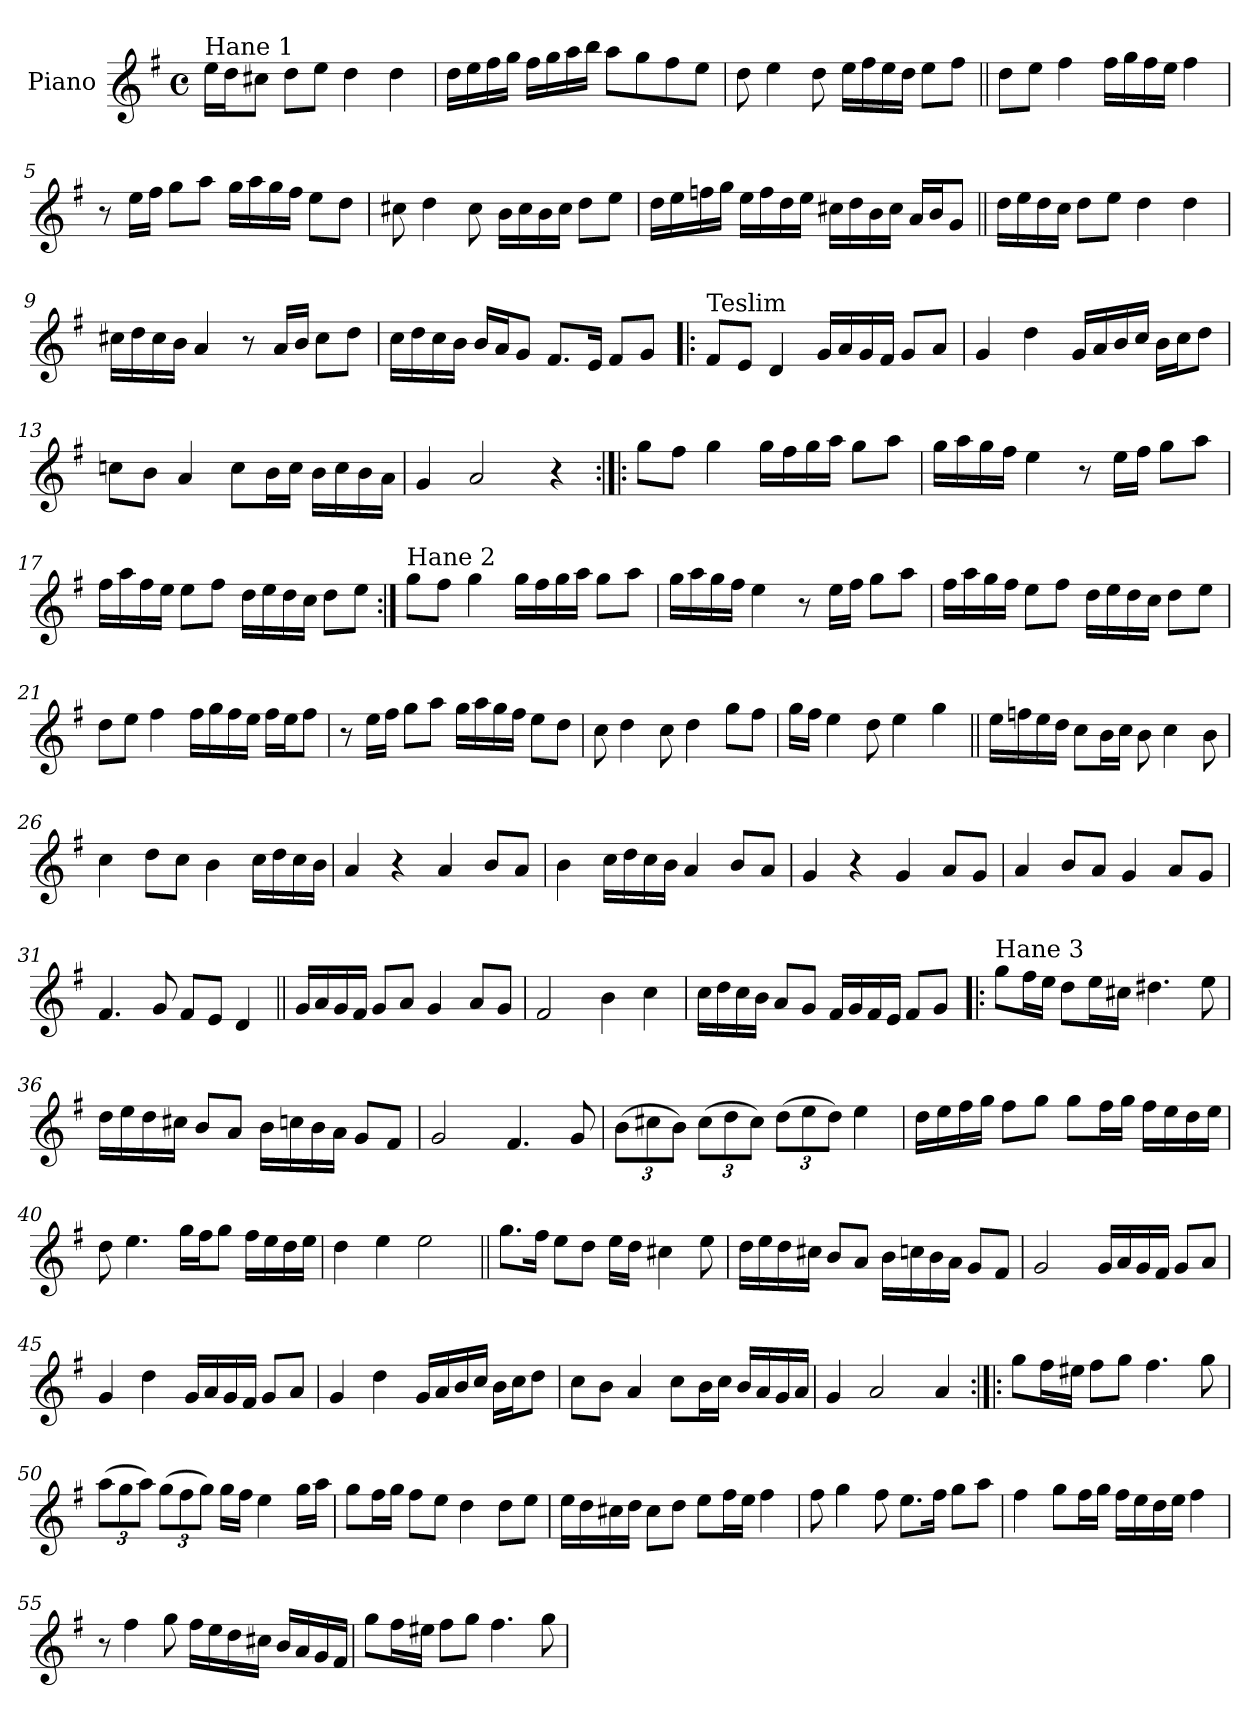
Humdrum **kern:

**kern
*part1
*staff1
*I"Piano
*I'Pno
*clefG2
*k[f#]
*G:
*M4/4
*met(c)
=1
!LO:TX:a:t=Hane 1
16ee\LL
16dd\J
8cc#X\J
8dd\L
8ee\J
4dd\
4dd\
=2
16dd\LL
16ee\
16ff#\
16gg\JJ
16ff#\LL
16gg\
16aa\
16bb\JJ
8aa\L
8gg\
8ff#\
8ee\J
=3
8dd\
4ee\
8dd\
16ee\LL
16ff#\
16ee\
16dd\JJ
8ee\L
8ff#\J
!!LO:LB:g=z
=4||
8dd\L
8ee\J
4ff#\
16ff#\LL
16gg\
16ff#\
16ee\JJ
4ff#\
=5
8r
16ee\LL
16ff#\JJ
8gg\L
8aa\J
16gg\LL
16aa\
16gg\
16ff#\JJ
8ee\L
8dd\J
=6
8cc#X\
4dd\
8cc#\
16b\LL
16cc#\
16b\
16cc#\JJ
8dd\L
8ee\J
!!LO:LB:g=z
=7
16dd\LL
16ee\
16ffn\
16gg\JJ
16ee\LL
16ff\
16dd\
16ee\JJ
16cc#X\LL
16dd\
16b\
16cc#\JJ
16a/LL
16b/J
8g/J
=8||
16dd\LL
16ee\
16dd\
16cc\JJ
8dd\L
8ee\J
4dd\
4dd\
=9
16cc#X\LL
16dd\
16cc#\
16b\JJ
4a/
8r
16a/LL
16b/JJ
8cc#\L
8dd\J
!!LO:LB:g=z
=10
16cc\LL
16dd\
16cc\
16b\JJ
16b/LL
16a/J
8g/J
8.f#/L
16e/Jk
8f#/L
8g/J
=11!|:
!LO:TX:a:t=Teslim
8f#/L
8e/J
4d/
16g/LL
16a/
16g/
16f#/JJ
8g/L
8a/J
=12
4g/
4dd\
16g/LL
16a/
16b/
16cc/JJ
16b\LL
16cc\J
8dd\J
!!LO:LB:g=z
=13
8ccn\L
8b\J
4a/
8cc\L
16b\L
16cc\JJ
16b\LL
16cc\
16b\
16a\JJ
=14
4g/
2a/
4r
=15:|!|:
8gg\L
8ff#\J
4gg\
16gg\LL
16ff#\
16gg\
16aa\JJ
8gg\L
8aa\J
=16
16gg\LL
16aa\
16gg\
16ff#\JJ
4ee\
8r
16ee\LL
16ff#\JJ
8gg\L
8aa\J
!!LO:LB:g=z
=17
16ff#\LL
16aa\
16ff#\
16ee\JJ
8ee\L
8ff#\J
16dd\LL
16ee\
16dd\
16cc\JJ
8dd\L
8ee\J
=18:|!
!LO:TX:a:t=Hane 2
8gg\L
8ff#\J
4gg\
16gg\LL
16ff#\
16gg\
16aa\JJ
8gg\L
8aa\J
=19
16gg\LL
16aa\
16gg\
16ff#\JJ
4ee\
8r
16ee\LL
16ff#\JJ
8gg\L
8aa\J
!!LO:LB:g=z
=20
16ff#\LL
16aa\
16gg\
16ff#\JJ
8ee\L
8ff#\J
16dd\LL
16ee\
16dd\
16cc\JJ
8dd\L
8ee\J
=21
8dd\L
8ee\J
4ff#\
16ff#\LL
16gg\
16ff#\
16ee\JJ
16ff#\LL
16ee\J
8ff#\J
=22
8r
16ee\LL
16ff#\JJ
8gg\L
8aa\J
16gg\LL
16aa\
16gg\
16ff#\JJ
8ee\L
8dd\J
!!LO:LB:g=z
=23
8cc\
4dd\
8cc\
4dd\
8gg\L
8ff#\J
=24
16gg\LL
16ff#\JJ
4ee\
8dd\
4ee\
4gg\
=25||
16ee\LL
16ffn\
16ee\
16dd\JJ
8cc\L
16b\L
16cc\JJ
8b\
4cc\
8b\
=26
4cc\
8dd\L
8cc\J
4b\
16cc\LL
16dd\
16cc\
16b\JJ
!!LO:LB:g=z
=27
4a/
4r
4a/
8b/L
8a/J
=28
4b\
16cc\LL
16dd\
16cc\
16b\JJ
4a/
8b/L
8a/J
=29
4g/
4r
4g/
8a/L
8g/J
=30
4a/
8b/L
8a/J
4g/
8a/L
8g/J
!!LO:PB:g=z
=31
4.f#/
8g/
8f#/L
8e/J
4d/
=32||
16g/LL
16a/
16g/
16f#/JJ
8g/L
8a/J
4g/
8a/L
8g/J
=33
2f#/
4b\
4cc\
=34
16cc\LL
16dd\
16cc\
16b\JJ
8a/L
8g/J
16f#/LL
16g/
16f#/
16e/JJ
8f#/L
8g/J
!!LO:LB:g=z
=35!|:
!LO:TX:a:t=Hane 3
8gg\L
16ff#\L
16ee\JJ
8dd\L
16ee\L
16cc#X\JJ
4.dd#X\
8ee\
=36
16dd\LL
16ee\
16dd\
16cc#X\JJ
8b/L
8a/J
16b\LL
16ccn\
16b\
16a\JJ
8g/L
8f#/J
=37
2g/
4.f#/
8g/
=38
*Xbrackettup
(>12b\L
12cc#X\
12b\J)
(>12cc#\L
12dd\
12cc#\J)
(>12dd\L
12ee\
12dd\J)
4ee\
!!LO:LB:g=z
=39
16dd\LL
16ee\
16ff#\
16gg\JJ
8ff#\L
8gg\J
8gg\L
16ff#\L
16gg\JJ
16ff#\LL
16ee\
16dd\
16ee\JJ
=40
8dd\
4.ee\
16gg\LL
16ff#\J
8gg\J
16ff#\LL
16ee\
16dd\
16ee\JJ
=41
4dd\
4ee\
2ee\
=42||
8.gg\L
16ff#\Jk
8ee\L
8dd\J
16ee\LL
16dd\JJ
4cc#X\
8ee\
!!LO:LB:g=z
=43
16dd\LL
16ee\
16dd\
16cc#X\JJ
8b/L
8a/J
16b\LL
16ccn\
16b\
16a\JJ
8g/L
8f#/J
=44
2g/
16g/LL
16a/
16g/
16f#/JJ
8g/L
8a/J
=45
4g/
4dd\
16g/LL
16a/
16g/
16f#/JJ
8g/L
8a/J
=46
4g/
4dd\
16g/LL
16a/
16b/
16cc/JJ
16b\LL
16cc\J
8dd\J
!!LO:LB:g=z
=47
8cc\L
8b\J
4a/
8cc\L
16b\L
16cc\JJ
16b/LL
16a/
16g/
16a/JJ
=48
4g/
2a/
4a/
=49:|!|:
8gg\L
16ff#\L
16ee#X\JJ
8ff#\L
8gg\J
4.ff#\
8gg\
=50
(>12aa\L
12gg\
12aa\J)
(>12gg\L
12ff#\
12gg\J)
16gg\LL
16ff#\JJ
4ee\
16gg\LL
16aa\JJ
!!LO:LB:g=z
=51
8gg\L
16ff#\L
16gg\JJ
8ff#\L
8ee\J
4dd\
8dd\L
8ee\J
=52
16ee\LL
16dd\
16cc#X\
16dd\JJ
8cc#\L
8dd\J
8ee\L
16ff#\L
16ee\JJ
4ff#\
=53
8ff#\
4gg\
8ff#\
8.ee\L
16ff#\Jk
8gg\L
8aa\J
=54
4ff#\
8gg\L
16ff#\L
16gg\JJ
16ff#\LL
16ee\
16dd\
16ee\JJ
4ff#\
!!LO:LB:g=z
=55
8r
4ff#\
8gg\
16ff#\LL
16ee\
16dd\
16cc#X\JJ
16b/LL
16a/
16g/
16f#/JJ
=56
8gg\L
16ff#\L
16ee#X\JJ
8ff#\L
8gg\J
4.ff#\
8gg\
=
*-
